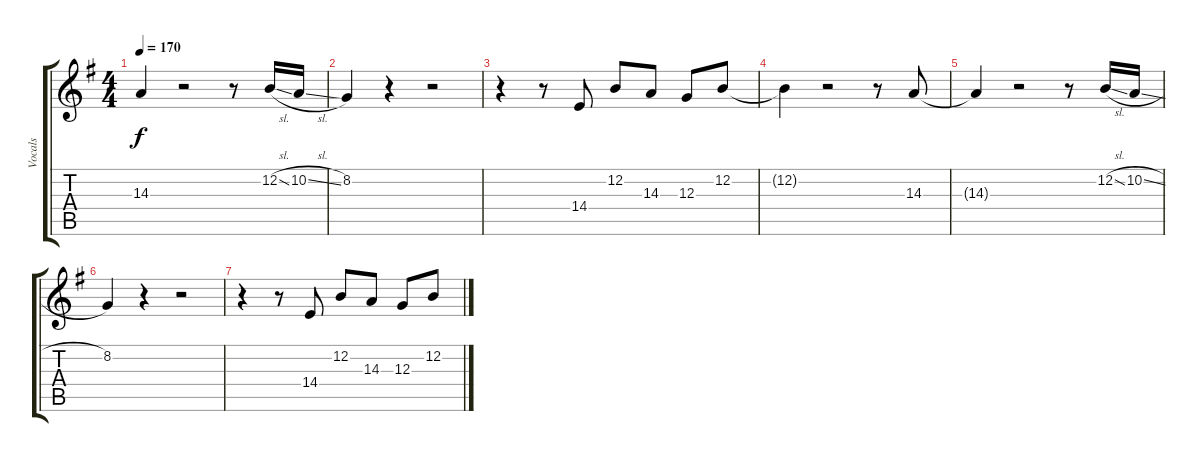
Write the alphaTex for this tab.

\track ("Vocals" "Vocals") {instrument flute}
\staff {score tabs}
\tuning (E4 B3 G3 D3 A2 E2) {hide}
\ts (4 4)
\tempo 170
\clef g2
\ks g
14.3{t}.4{dy f} r.2 r.8 12.2{sl}.16 10.2{sl}.16 |
8.2.4 r.4 r.2 |
r.4 r.8 14.4.8 12.2.8 14.3.8 12.3.8 12.2.8 |
12.2{t}.4 r.2 r.8 14.3.8 |
14.3{t}.4 r.2 r.8 12.2{sl}.16 10.2{sl}.16 |
8.2.4 r.4 r.2 |
r.4 r.8 14.4.8 12.2.8 14.3.8 12.3.8 12.2.8
